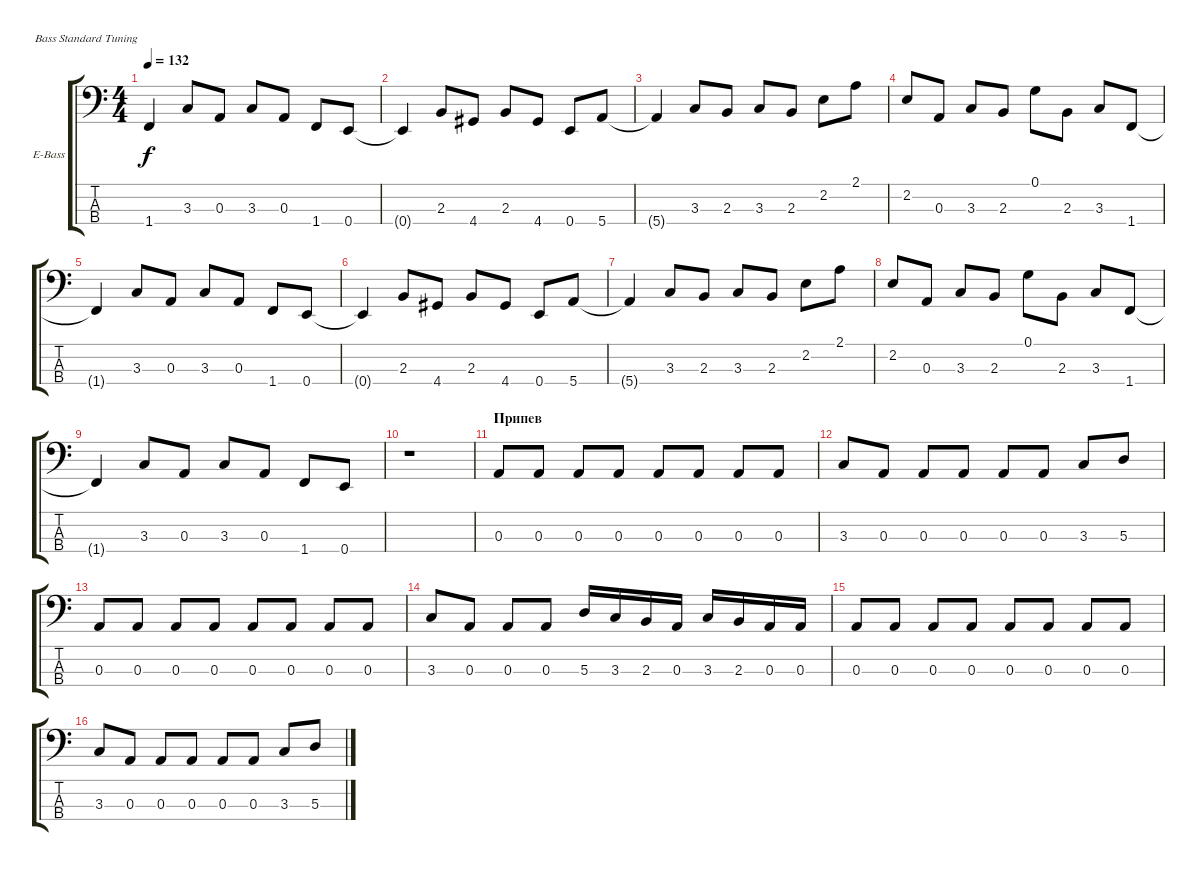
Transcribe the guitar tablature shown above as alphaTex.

\bracketExtendMode groupsimilarinstruments
\firstSystemTrackNameOrientation horizontal
\otherSystemsTrackNameOrientation horizontal
\track ("Алик Грановский" "E-Bass") {instrument electricbassfinger}
\staff {score tabs}
\tuning (G2 D2 A1 E1)
\ts (4 4)
\tempo 132
\clef f4
\ks c
1.4{t}.4{dy f} 3.3.8 0.3.8 3.3.8 0.3.8 1.4.8 0.4.8 |
0.4{t}.4 2.3.8 4.4.8 2.3.8 4.4.8 0.4.8 5.4.8 |
5.4{t}.4 3.3.8 2.3.8 3.3.8 2.3.8 2.2.8 2.1.8 |
2.2.8 0.3.8 3.3.8 2.3.8 0.1.8 2.3.8 3.3.8 1.4.8 |
1.4{t}.4 3.3.8 0.3.8 3.3.8 0.3.8 1.4.8 0.4.8 |
0.4{t}.4 2.3.8 4.4.8 2.3.8 4.4.8 0.4.8 5.4.8 |
5.4{t}.4 3.3.8 2.3.8 3.3.8 2.3.8 2.2.8 2.1.8 |
2.2.8 0.3.8 3.3.8 2.3.8 0.1.8 2.3.8 3.3.8 1.4.8 |
1.4{t}.4 3.3.8 0.3.8 3.3.8 0.3.8 1.4.8 0.4.8 |
r.1 |
\section ("" "Припев")
0.3.8 0.3.8 0.3.8 0.3.8 0.3.8 0.3.8 0.3.8 0.3.8 |
3.3.8 0.3.8 0.3.8 0.3.8 0.3.8 0.3.8 3.3.8 5.3.8 |
0.3.8 0.3.8 0.3.8 0.3.8 0.3.8 0.3.8 0.3.8 0.3.8 |
3.3.8 0.3.8 0.3.8 0.3.8 5.3.16 3.3.16 2.3.16 0.3.16 3.3.16 2.3.16 0.3.16 0.3.16 |
0.3.8 0.3.8 0.3.8 0.3.8 0.3.8 0.3.8 0.3.8 0.3.8 |
3.3.8 0.3.8 0.3.8 0.3.8 0.3.8 0.3.8 3.3.8 5.3.8
